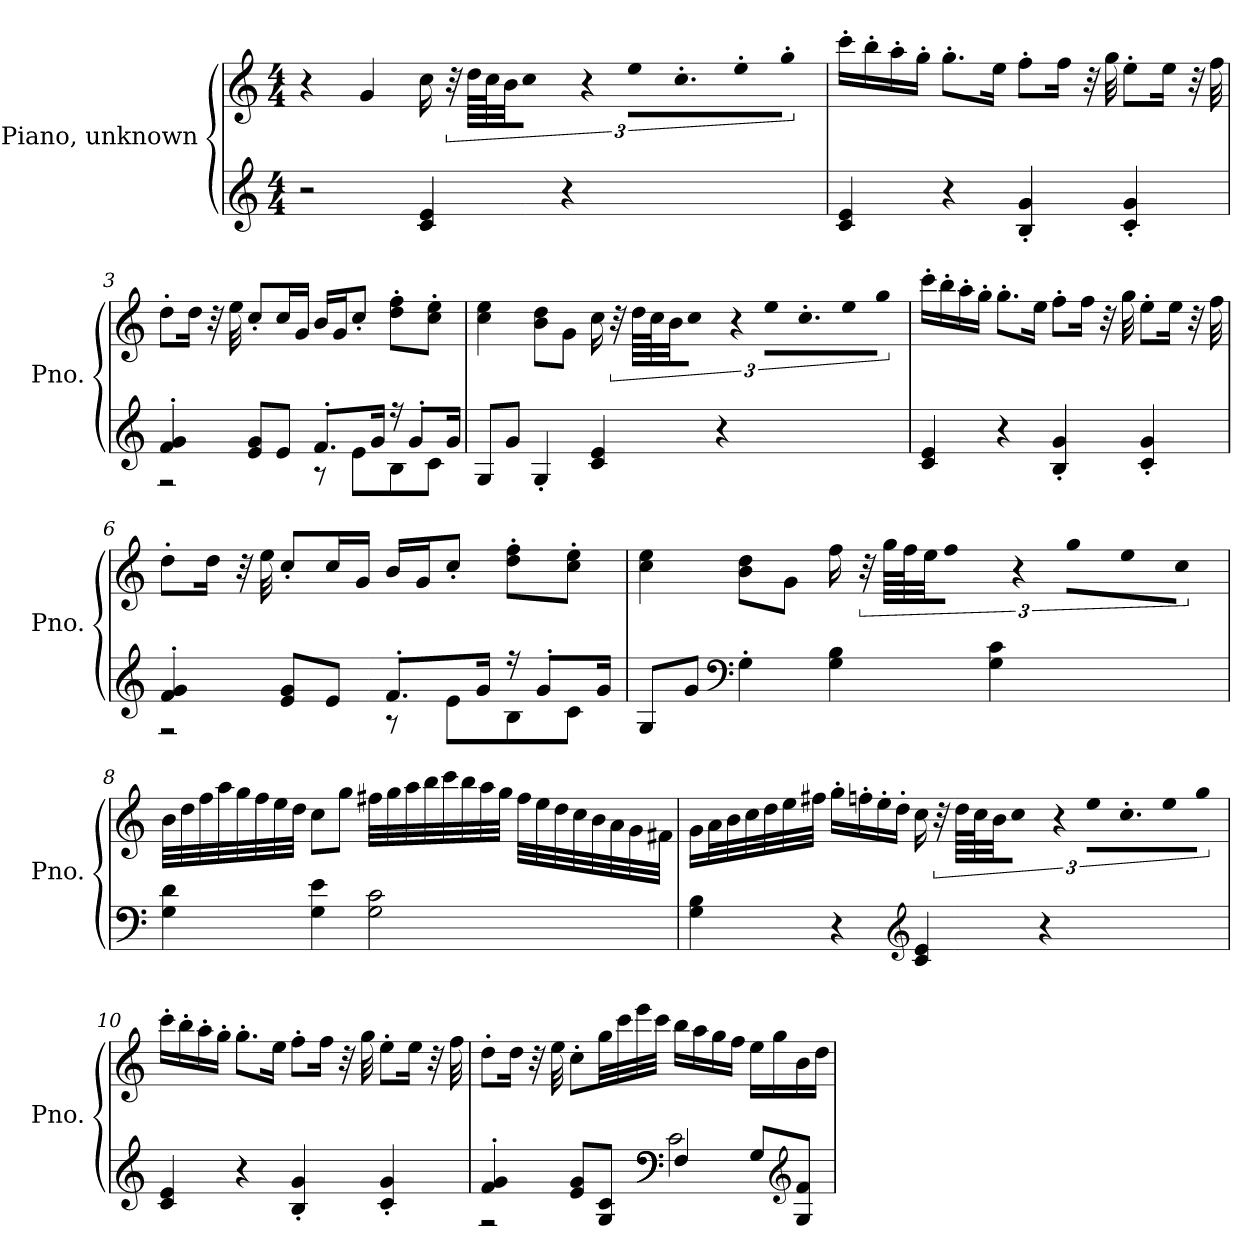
**kern	**kern
*part1	*part1
*staff2	*staff1
*I"Piano, unknown	*
*I'Pno.	*
*clefG2	*clefG2
*k[]	*k[]
*M4/4	*M4/4
*MM120	*MM120
=1	=1
2r	4r
.	4g/
4c/ 4e/	16cc\
.	48r
.	96dd\LLLL
*	*Xbrackettup
.	96cc\J
.	48b\J
.	16cc\JJ
.	32r
.	32ee\KKL
4r	8.cc'\
.	32ee'\LL
.	32gg'\JJJ
=2	=2
4c/ 4e/	16ccc'\LL
.	16bb'\
.	16aa'\
.	16gg'\JJ
4r	8.gg'\L
.	16ee\Jk
4B/' 4g/'	8ff'\L
.	16ff\Jk
.	32r
.	32gg\
4c/' 4g/'	8ee'\L
.	16ee\Jk
.	32r
.	32ff\
=3	=3
*^	*
4f/' 4g/'	2r	8dd'\L
.	.	16dd\Jk
.	.	32r
.	.	32ee\
8e/ 8g/L	.	8cc'/L
8e/J	.	16cc/L
.	.	16g/JJ
8.f'/L	8r	16b/LL
.	.	16g/J
.	8e\L	8cc'/J
16g/Jk	.	.
16r	8B\	8dd\' 8ff\'L
8g'/L	.	.
.	8c\J	8cc\' 8ee\'J
16g/Jk	.	.
*v	*v	*
!!LO:LB:g=z
=4	=4
8G/L	4cc\ 4ee\
8g/J	.
4G'/	8b\ 8dd\L
.	8g\J
4c/ 4e/	16cc\
*	*brackettup
.	48r
.	96dd\LLLL
*	*Xbrackettup
.	96cc\J
.	48b\J
.	16cc\JJ
.	32r
.	32ee\KKL
4r	8.cc'\
.	32ee\LL
.	32gg\JJJ
=5	=5
4c/ 4e/	16ccc'\LL
.	16bb'\
.	16aa'\
.	16gg'\JJ
4r	8.gg'\L
.	16ee\Jk
4B/' 4g/'	8ff'\L
.	16ff\Jk
.	32r
.	32gg\
4c/' 4g/'	8ee'\L
.	16ee\Jk
.	32r
.	32ff\
=6	=6
*^	*
4f/' 4g/'	2r	8dd'\L
.	.	16dd\Jk
.	.	32r
.	.	32ee\
8e/ 8g/L	.	8cc'/L
8e/J	.	16cc/L
.	.	16g/JJ
8.f'/L	8r	16b/LL
.	.	16g/J
.	8e\L	8cc'/J
16g/Jk	.	.
16r	8B\	8dd\' 8ff\'L
8g'/L	.	.
.	8c\J	8cc\' 8ee\'J
16g/Jk	.	.
*v	*v	*
!!LO:LB:g=z
=7	=7
8G/L	4cc\ 4ee\
8g/J	.
*clefF4	*
4G'\	8b\ 8dd\L
.	8g\J
4G\ 4B\	16ff\
*	*brackettup
.	48r
.	96gg\LLLL
*	*Xbrackettup
.	96ff\J
.	48ee\J
.	16ff\JJ
.	32r
.	32gg\KKL
4G\ 4c\	8ee\
.	8cc\J
=8	=8
4G\ 4d\	32b\LLL
.	32dd\
.	32ff\
.	32aa\
.	32gg\
.	32ff\
.	32ee\
.	32dd\JJJ
4G\ 4e\	8cc\L
.	8gg\J
2G\ 2c\	32ff#X\LLL
.	32gg\
.	32aa\
.	32bb\
.	32ccc\
.	32bb\
.	32aa\
.	32gg\JJJ
.	32ff#\LLL
.	32ee\
.	32dd\
.	32cc\
.	32b\
.	32a\
.	32g\
.	32f#X\JJJ
!!LO:LB:g=z
=9	=9
4G\ 4B\	16g\LL
.	32a\L
.	32b\
.	32cc\
.	32dd\
.	32ee\
.	32ff#X\JJJ
4r	16gg'\LL
.	16ffn'\
.	16ee'\
.	16dd'\JJ
*clefG2	*
4c/ 4e/	16cc\
*	*brackettup
.	48r
.	96dd\LLLL
*	*Xbrackettup
.	96cc\J
.	48b\J
.	16cc\JJ
.	32r
.	32ee\KKL
4r	8.cc'\
.	32ee\LL
.	32gg\JJJ
=10	=10
4c/ 4e/	16ccc'\LL
.	16bb'\
.	16aa'\
.	16gg'\JJ
4r	8.gg'\L
.	16ee\Jk
4B/' 4g/'	8ff'\L
.	16ff\Jk
.	32r
.	32gg\
4c/' 4g/'	8ee'\L
.	16ee\Jk
.	32r
.	32ff\
!!LO:LB:g=z
=11	=11
*^	*
4f/' 4g/'	2r	8dd'\L
.	.	16dd\Jk
.	.	32r
.	.	32ee\
8e/ 8g/L	.	8cc'\L
8G/ 8c/J	.	32gg\LL
.	.	32ccc\
.	.	32eee\
.	.	32ccc\JJJ
*clefF4	*	*
4F/	2c\	16bb\LL
.	.	16aa\
.	.	16gg\
.	.	16ff\JJ
8G/L	.	16ee\LL
.	.	16gg\
*clefG2	*	*
8G/ 8f/J	.	16b\
.	.	16dd\JJ
*v	*v	*
=	=
*-	*-
